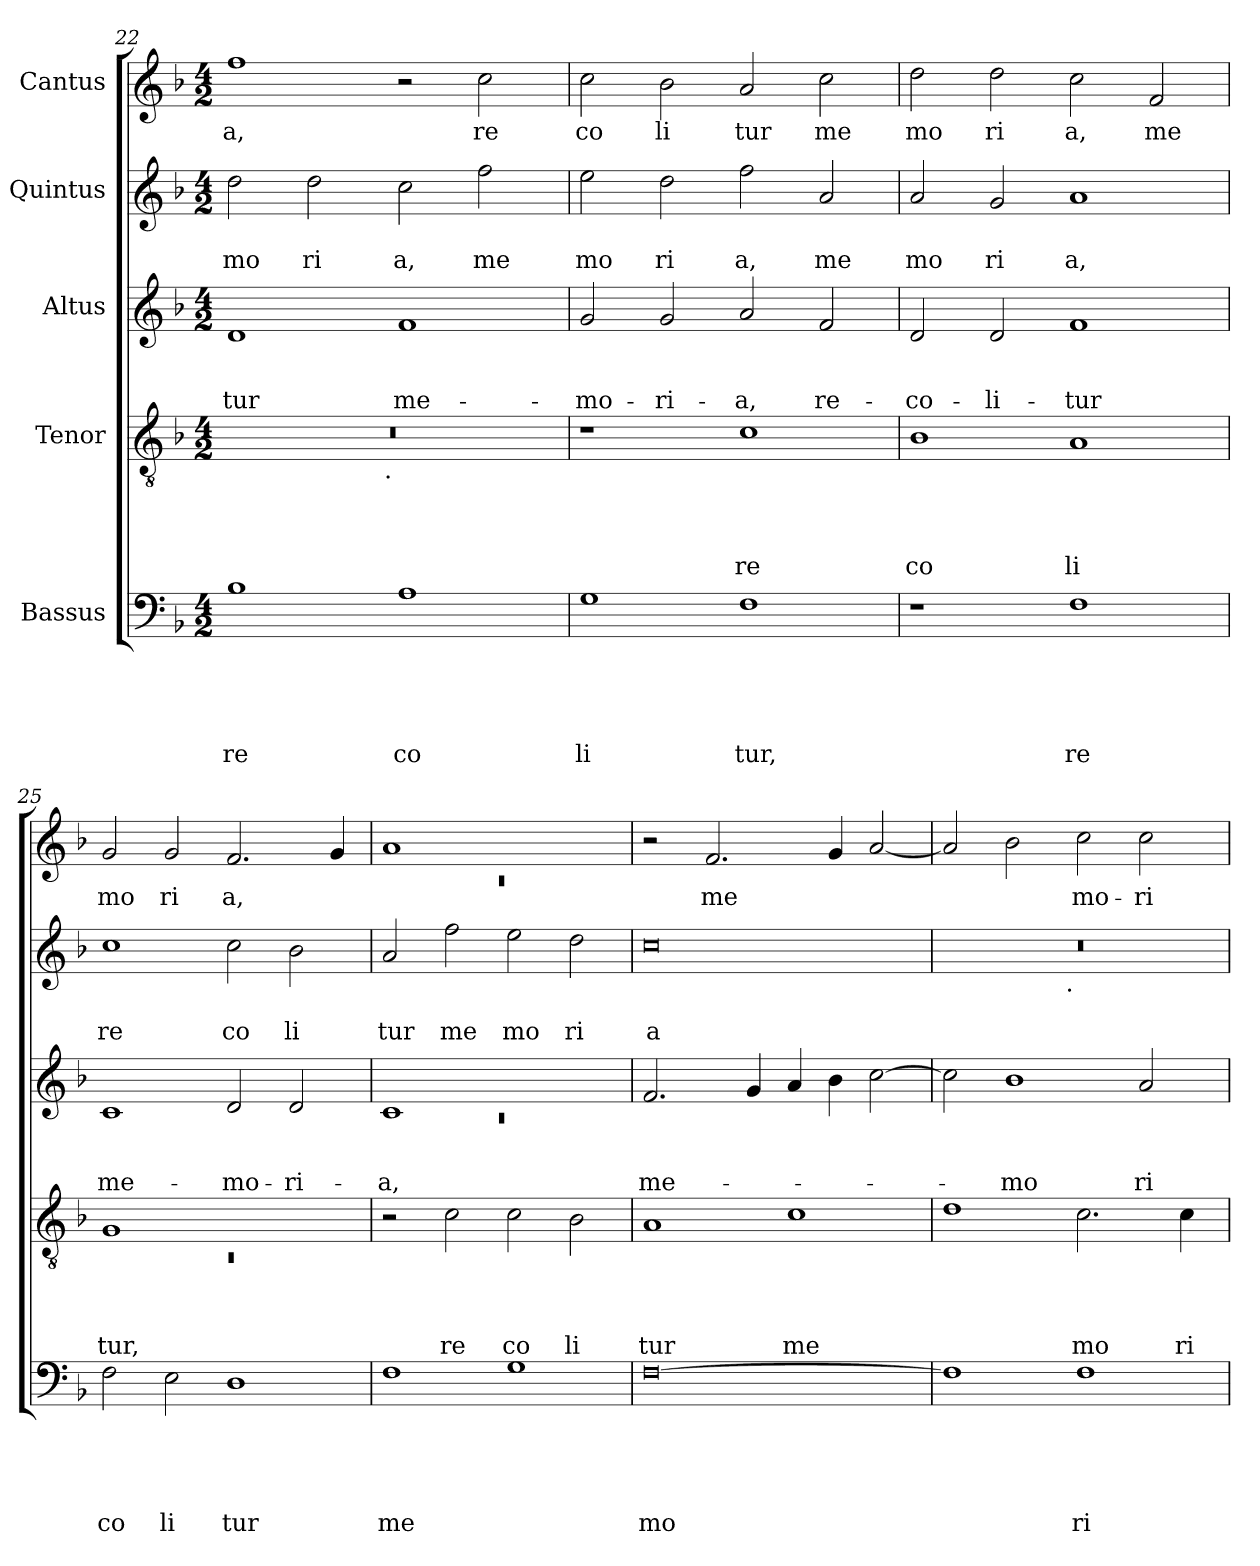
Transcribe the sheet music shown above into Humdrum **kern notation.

**kern	**text	**text	**text	**text	**text	**kern	**text	**text	**text	**text	**kern	**text	**text	**text	**kern	**text	**text	**kern	**text
*part5	*part5	*part5	*part5	*part5	*part5	*part4	*part4	*part4	*part4	*part4	*part3	*part3	*part3	*part3	*part2	*part2	*part2	*part1	*part1
*staff5	*staff5	*staff5	*staff5	*staff5	*staff5	*staff4	*staff4	*staff4	*staff4	*staff4	*staff3	*staff3	*staff3	*staff3	*staff2	*staff2	*staff2	*staff1	*staff1
*I"Bassus	*	*	*	*	*	*I"Tenor	*	*	*	*	*I"Altus	*	*	*	*I"Quintus	*	*	*I"Cantus	*
*clefF4	*	*	*	*	*	*clefGv2	*	*	*	*	*clefG2	*	*	*	*clefG2	*	*	*clefG2	*
*k[b-]	*	*	*	*	*	*k[b-]	*	*	*	*	*k[b-]	*	*	*	*k[b-]	*	*	*k[b-]	*
*F:	*	*	*	*	*	*F:	*	*	*	*	*F:	*	*	*	*F:	*	*	*F:	*
*M4/2	*	*	*	*	*	*M4/2	*	*	*	*	*M4/2	*	*	*	*M4/2	*	*	*M4/2	*
=22	=22	=22	=22	=22	=22	=22	=22	=22	=22	=22	=22	=22	=22	=22	=22	=22	=22	=22	=22
!	!	!	!	!	!LO:LY:b	!	!	!	!	!	!	!	!	!LO:LY:b	!	!	!LO:LY:b	!	!LO:LY:b
*	*	*	*	*	*	*^	*	*	*	*	*	*	*	*	*	*	*	*	*
1B-	.	.	.	.	re	0r	2ryy	.	.	.	.	1d	.	.	-tur	2dd\	.	mo	1ff	a,
!	!	!	!	!	!	!	!	!	!	!	!	!	!	!	!	!	!	!LO:LY:b	!	!
.	.	.	.	.	.	.	4...ryy	.	.	.	.	.	.	.	.	2dd\	.	ri	.	.
!	!	!	!	!	!	!	!LO:TX:b:t=.	!	!	!	!	!	!	!	!	!	!	!	!	!
.	.	.	.	.	.	.	1ryy	.	.	.	.	.	.	.	.	.	.	.	.	.
!	!	!	!	!	!LO:LY:b	!	!	!	!	!	!	!	!	!	!LO:LY:b	!	!	!LO:LY:b	!	!
1A	.	.	.	.	co	.	.	.	.	.	.	1f	.	.	me-	2cc\	.	a,	2r	.
!	!	!	!	!	!	!	!	!	!	!	!	!	!	!	!	!	!	!LO:LY:b	!	!LO:LY:b
.	.	.	.	.	.	.	.	.	.	.	.	.	.	.	.	2ff\	.	me	2cc\	re
.	.	.	.	.	.	.	32ryy	.	.	.	.	.	.	.	.	.	.	.	.	.
=23	=23	=23	=23	=23	=23	=23	=23	=23	=23	=23	=23	=23	=23	=23	=23	=23	=23	=23	=23	=23
!	!	!	!	!	!LO:LY:b	!	!	!	!	!	!	!	!	!	!LO:LY:b	!	!	!LO:LY:b	!	!LO:LY:b
*	*	*	*	*	*	*v	*v	*	*	*	*	*	*	*	*	*	*	*	*	*
1G	.	.	.	.	li	1r	.	.	.	.	2g/	.	.	-mo-	2ee\	.	mo	2cc\	co
!	!	!	!	!	!	!	!	!	!	!	!	!	!	!LO:LY:b	!	!	!LO:LY:b	!	!LO:LY:b
.	.	.	.	.	.	.	.	.	.	.	2g/	.	.	-ri-	2dd\	.	ri	2b-\	li
!	!	!	!	!	!LO:LY:b	!	!	!	!	!LO:LY:b	!	!	!	!LO:LY:b	!	!	!LO:LY:b	!	!LO:LY:b
1F	.	.	.	.	tur,	1c	.	.	.	re	2a/	.	.	-a,	2ff\	.	a,	2a/	tur
!	!	!	!	!	!	!	!	!	!	!	!	!	!	!LO:LY:b	!	!	!LO:LY:b	!	!LO:LY:b
.	.	.	.	.	.	.	.	.	.	.	2f/	.	.	re-	2a/	.	me	2cc>\	me
=24	=24	=24	=24	=24	=24	=24	=24	=24	=24	=24	=24	=24	=24	=24	=24	=24	=24	=24	=24
!	!	!	!	!	!	!	!	!	!	!LO:LY:b	!	!	!	!LO:LY:b	!	!	!LO:LY:b	!	!LO:LY:b
1r	.	.	.	.	.	1B-	.	.	.	co	2d/	.	.	-co-	2a/	.	mo	2dd\	mo
!	!	!	!	!	!	!	!	!	!	!	!	!	!	!LO:LY:b	!	!	!LO:LY:b	!	!LO:LY:b
.	.	.	.	.	.	.	.	.	.	.	2d/	.	.	-li-	2g/	.	ri	2dd\	ri
!	!	!	!	!	!LO:LY:b	!	!	!	!	!LO:LY:b	!	!	!	!LO:LY:b	!	!	!LO:LY:b	!	!LO:LY:b
1F	.	.	.	.	re	1A	.	.	.	li	1f	.	.	-tur	1a	.	a,	2cc\	a,
!	!	!	!	!	!	!	!	!	!	!	!	!	!	!	!	!	!	!	!LO:LY:b
.	.	.	.	.	.	.	.	.	.	.	.	.	.	.	.	.	.	2f/	me
=25	=25	=25	=25	=25	=25	=25	=25	=25	=25	=25	=25	=25	=25	=25	=25	=25	=25	=25	=25
*	*	*	*	*	*	*^	*	*	*	*	*	*	*	*	*	*	*	*	*
!	!	!	!	!	!LO:LY:b	!	!LO:N:vis=1	!	!	!	!LO:LY:b	!	!	!	!LO:LY:b	!	!	!LO:LY:b	!	!LO:LY:b
2F\	.	.	.	.	co	1G	0rC	.	.	.	tur,	1c	.	.	me-	1cc	.	re	2g/	mo
!	!	!	!	!	!LO:LY:b	!	!	!	!	!	!	!	!	!	!	!	!	!	!	!LO:LY:b
2E\	.	.	.	.	li	.	.	.	.	.	.	.	.	.	.	.	.	.	2g/	ri
!	!	!	!	!	!LO:LY:b	!	!	!	!	!	!	!	!	!	!LO:LY:b	!	!	!LO:LY:b	!	!LO:LY:b
1D	.	.	.	.	tur	1ryy	.	.	.	.	.	2d/	.	.	-mo-	2cc\	.	co	2.f/	a,
!	!	!	!	!	!	!	!	!	!	!	!	!	!	!	!LO:LY:b	!	!	!LO:LY:b	!	!
.	.	.	.	.	.	.	.	.	.	.	.	2d/	.	.	-ri-	2b-\	.	li	.	.
.	.	.	.	.	.	.	.	.	.	.	.	.	.	.	.	.	.	.	4g/	.
*	*	*	*	*	*	*v	*v	*	*	*	*	*	*	*	*	*	*	*	*	*
=26	=26	=26	=26	=26	=26	=26	=26	=26	=26	=26	=26	=26	=26	=26	=26	=26	=26	=26	=26
*	*	*	*	*	*	*	*	*	*	*	*^	*	*	*	*	*	*	*^	*
!	!	!	!	!	!LO:LY:b	!	!	!	!	!	!	!LO:N:vis=1	!	!	!LO:LY:b	!	!	!LO:LY:b	!	!LO:N:vis=1	!
1F	.	.	.	.	me	2r	.	.	.	.	1c	0rc	.	.	-a,	2a/	.	tur	1a	0rc	.
!	!	!	!	!	!	!	!	!	!	!LO:LY:b	!	!	!	!	!	!	!	!LO:LY:b	!	!	!
.	.	.	.	.	.	2c\	.	.	.	re	.	.	.	.	.	2ff\	.	me	.	.	.
!	!	!	!	!	!	!	!	!	!	!LO:LY:b	!	!	!	!	!	!	!	!LO:LY:b	!	!	!
1G	.	.	.	.	.	2c\	.	.	.	co	1ryy	.	.	.	.	2ee\	.	mo	1ryy	.	.
!	!	!	!	!	!	!	!	!	!	!LO:LY:b	!	!	!	!	!	!	!	!LO:LY:b	!	!	!
.	.	.	.	.	.	2B-\	.	.	.	li	.	.	.	.	.	2dd\	.	ri	.	.	.
*	*	*	*	*	*	*	*	*	*	*	*v	*v	*	*	*	*	*	*	*v	*v	*
=27	=27	=27	=27	=27	=27	=27	=27	=27	=27	=27	=27	=27	=27	=27	=27	=27	=27	=27	=27
!	!	!	!	!	!LO:LY:b	!	!	!	!	!LO:LY:b	!	!	!	!LO:LY:b	!	!	!LO:LY:b	!	!
[<0F	.	.	.	.	mo	1A	.	.	.	tur	2.f/	.	.	me-	0cc	.	a	2r	.
!	!	!	!	!	!	!	!	!	!	!	!	!	!	!	!	!	!	!	!LO:LY:b
.	.	.	.	.	.	.	.	.	.	.	.	.	.	.	.	.	.	2.f/	me
.	.	.	.	.	.	.	.	.	.	.	4g/	.	.	.	.	.	.	.	.
!	!	!	!	!	!	!	!	!	!	!LO:LY:b	!	!	!	!	!	!	!	!	!
.	.	.	.	.	.	1c	.	.	.	me	4a/	.	.	.	.	.	.	.	.
.	.	.	.	.	.	.	.	.	.	.	4b-\	.	.	.	.	.	.	4g/	.
.	.	.	.	.	.	.	.	.	.	.	[<2cc\	.	.	.	.	.	.	[<2a/	.
!!LO:LB:g=z
=28	=28	=28	=28	=28	=28	=28	=28	=28	=28	=28	=28	=28	=28	=28	=28	=28	=28	=28	=28
*	*	*	*	*	*	*	*	*	*	*	*	*	*	*	*^	*	*	*	*
1F]	.	.	.	.	.	1d	.	.	.	.	2cc\]	.	.	.	0r	2ryy	.	.	2a/]	.
!	!	!	!	!	!	!	!	!	!	!	!	!	!	!LO:LY:b	!	!	!	!	!	!
.	.	.	.	.	.	.	.	.	.	.	1b-	.	.	-mo	.	4...ryy	.	.	2b-\	.
!	!	!	!	!	!	!	!	!	!	!	!	!	!	!	!	!LO:TX:b:t=.	!	!	!	!
.	.	.	.	.	.	.	.	.	.	.	.	.	.	.	.	1ryy	.	.	.	.
!	!	!	!	!	!LO:LY:b	!	!	!	!	!LO:LY:b	!	!	!	!	!	!	!	!	!	!LO:LY:b
1F	.	.	.	.	ri	2.c\	.	.	.	mo	.	.	.	.	.	.	.	.	2cc\	mo-
!	!	!	!	!	!	!	!	!	!	!	!	!	!	!LO:LY:b	!	!	!	!	!	!LO:LY:b
.	.	.	.	.	.	.	.	.	.	.	2a/	.	.	ri	.	.	.	.	2cc\	-ri-
!	!	!	!	!	!	!	!	!	!	!LO:LY:b	!	!	!	!	!	!	!	!	!	!
.	.	.	.	.	.	4c\	.	.	.	ri	.	.	.	.	.	.	.	.	.	.
.	.	.	.	.	.	.	.	.	.	.	.	.	.	.	.	32ryy	.	.	.	.
*	*	*	*	*	*	*	*	*	*	*	*	*	*	*	*v	*v	*	*	*	*
=	=	=	=	=	=	=	=	=	=	=	=	=	=	=	=	=	=	=	=
*-	*-	*-	*-	*-	*-	*-	*-	*-	*-	*-	*-	*-	*-	*-	*-	*-	*-	*-	*-
